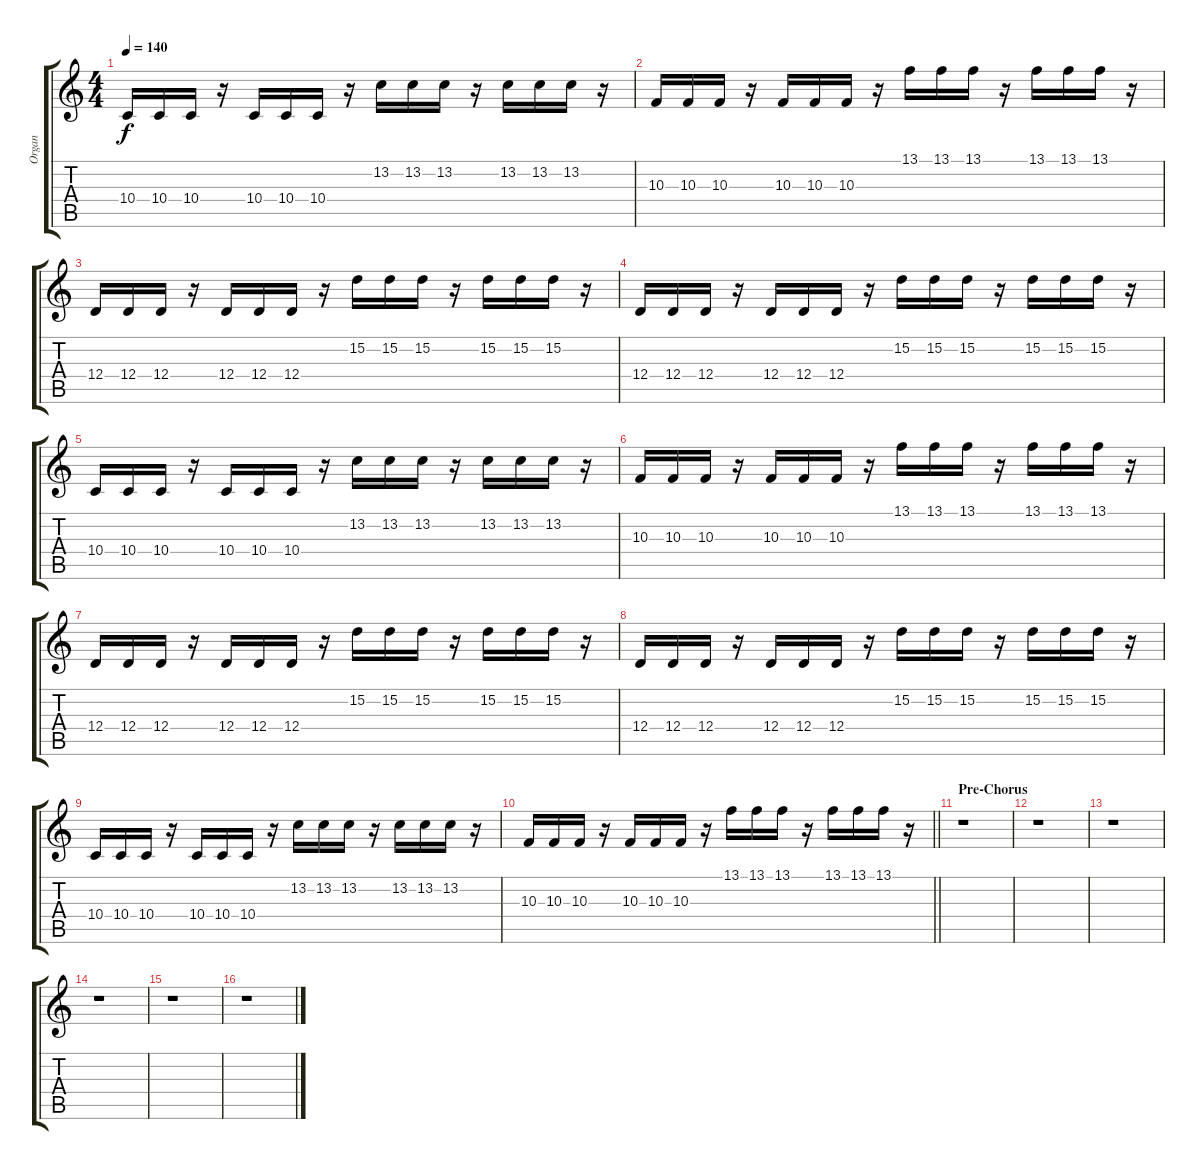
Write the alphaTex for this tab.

\track ("Organ" "Organ") {instrument lead2sawtooth}
\staff {score tabs}
\tuning (E4 B3 G3 D3 A2 E2) {hide}
\ts (4 4)
\tempo 140
\clef g2
\ks c
10.4.16{dy f} 10.4.16 10.4.16 r.16 10.4.16 10.4.16 10.4.16 r.16 13.2.16 13.2.16 13.2.16 r.16 13.2.16 13.2.16 13.2.16 r.16 |
10.3.16 10.3.16 10.3.16 r.16 10.3.16 10.3.16 10.3.16 r.16 13.1.16 13.1.16 13.1.16 r.16 13.1.16 13.1.16 13.1.16 r.16 |
12.4.16 12.4.16 12.4.16 r.16 12.4.16 12.4.16 12.4.16 r.16 15.2.16 15.2.16 15.2.16 r.16 15.2.16 15.2.16 15.2.16 r.16 |
12.4.16 12.4.16 12.4.16 r.16 12.4.16 12.4.16 12.4.16 r.16 15.2.16 15.2.16 15.2.16 r.16 15.2.16 15.2.16 15.2.16 r.16 |
10.4.16 10.4.16 10.4.16 r.16 10.4.16 10.4.16 10.4.16 r.16 13.2.16 13.2.16 13.2.16 r.16 13.2.16 13.2.16 13.2.16 r.16 |
10.3.16 10.3.16 10.3.16 r.16 10.3.16 10.3.16 10.3.16 r.16 13.1.16 13.1.16 13.1.16 r.16 13.1.16 13.1.16 13.1.16 r.16 |
12.4.16 12.4.16 12.4.16 r.16 12.4.16 12.4.16 12.4.16 r.16 15.2.16 15.2.16 15.2.16 r.16 15.2.16 15.2.16 15.2.16 r.16 |
12.4.16 12.4.16 12.4.16 r.16 12.4.16 12.4.16 12.4.16 r.16 15.2.16 15.2.16 15.2.16 r.16 15.2.16 15.2.16 15.2.16 r.16 |
10.4.16 10.4.16 10.4.16 r.16 10.4.16 10.4.16 10.4.16 r.16 13.2.16 13.2.16 13.2.16 r.16 13.2.16 13.2.16 13.2.16 r.16 |
\barLineRight lightlight
10.3.16 10.3.16 10.3.16 r.16 10.3.16 10.3.16 10.3.16 r.16 13.1.16 13.1.16 13.1.16 r.16 13.1.16 13.1.16 13.1.16 r.16 |
\section ("" "Pre-Chorus")
r.1 |
r.1 |
r.1 |
r.1 |
r.1 |
r.1
